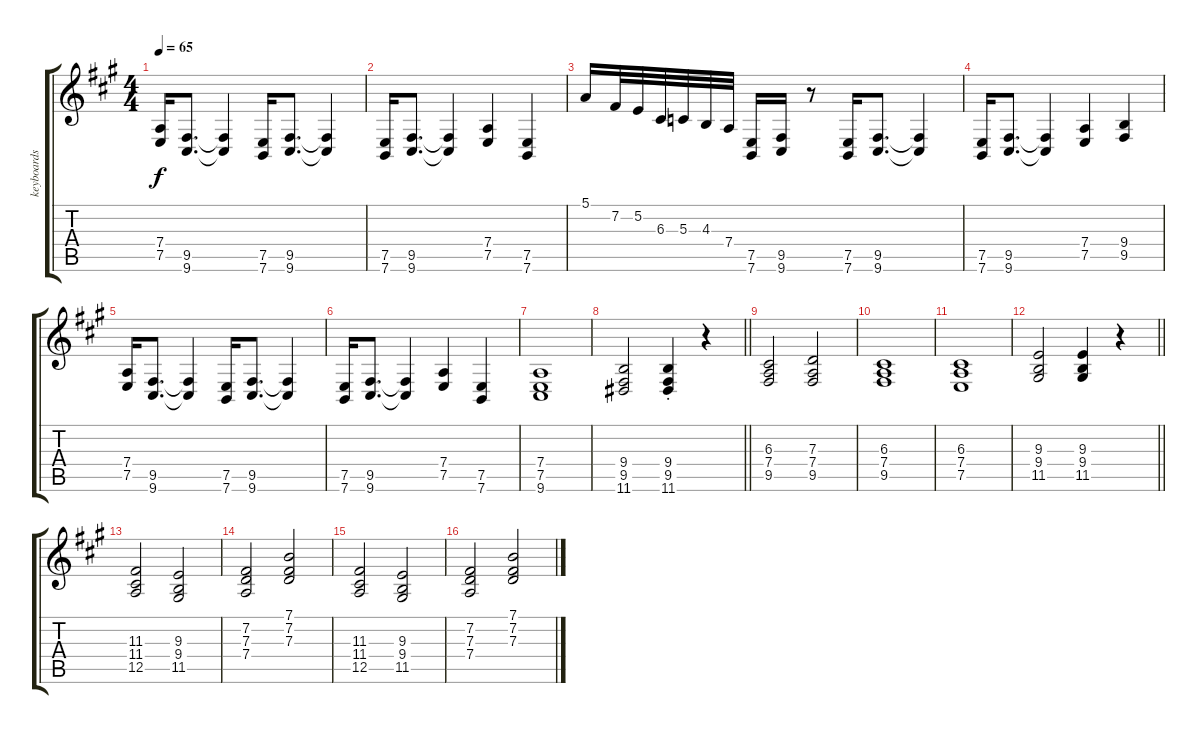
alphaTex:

\track ("keyboards" "keyboards") {instrument reedorgan}
\staff {score tabs}
\tuning (E4 B3 G3 D3 A2 E2) {hide}
\ts (4 4)
\tempo 65
\clef g2
\ks f#minor
(7.4 7.5).16{dy f} (9.5 9.6).8{d} (9.5{t} 9.6{t}).4 (7.5 7.6).16 (9.5 9.6).8{d} (9.5{t} 9.6{t}).4 |
(7.5 7.6).16 (9.5 9.6).8{d} (9.5{t} 9.6{t}).4 (7.4 7.5).4 (7.5 7.6).4 |
5.1.16 7.2.32 5.2.32 6.3.32 5.3.32 4.3.32 7.4.32 (7.5 7.6).16 (9.5 9.6).16 r.8 (7.5 7.6).16 (9.5 9.6).8{d} (9.5{t} 9.6{t}).4 |
(7.5 7.6).16 (9.5 9.6).8{d} (9.5{t} 9.6{t}).4 (7.4 7.5).4 (9.4 9.5).4 |
(7.4 7.5).16 (9.5 9.6).8{d} (9.5{t} 9.6{t}).4 (7.5 7.6).16 (9.5 9.6).8{d} (9.5{t} 9.6{t}).4 |
(7.5 7.6).16 (9.5 9.6).8{d} (9.5{t} 9.6{t}).4 (7.4 7.5).4 (7.5 7.6).4 |
(7.4 7.5 9.6).1 |
\barLineRight lightlight
(9.4 9.5 11.6).2 (9.4{st} 9.5 11.6).4 r.4 |
(6.3 7.4 9.5).2 (7.3 7.4 9.5).2 |
(6.3 7.4 9.5).1 |
(6.3 7.4 7.5).1 |
\barLineRight lightlight
(9.3 9.4 11.5).2 (9.3 9.4 11.5).4 r.4 |
(11.3 11.4 12.5).2 (9.3 9.4 11.5).2 |
(7.2 7.3 7.4).2 (7.1 7.2 7.3).2 |
(11.3 11.4 12.5).2 (9.3 9.4 11.5).2 |
(7.2 7.3 7.4).2 (7.1 7.2 7.3).2
